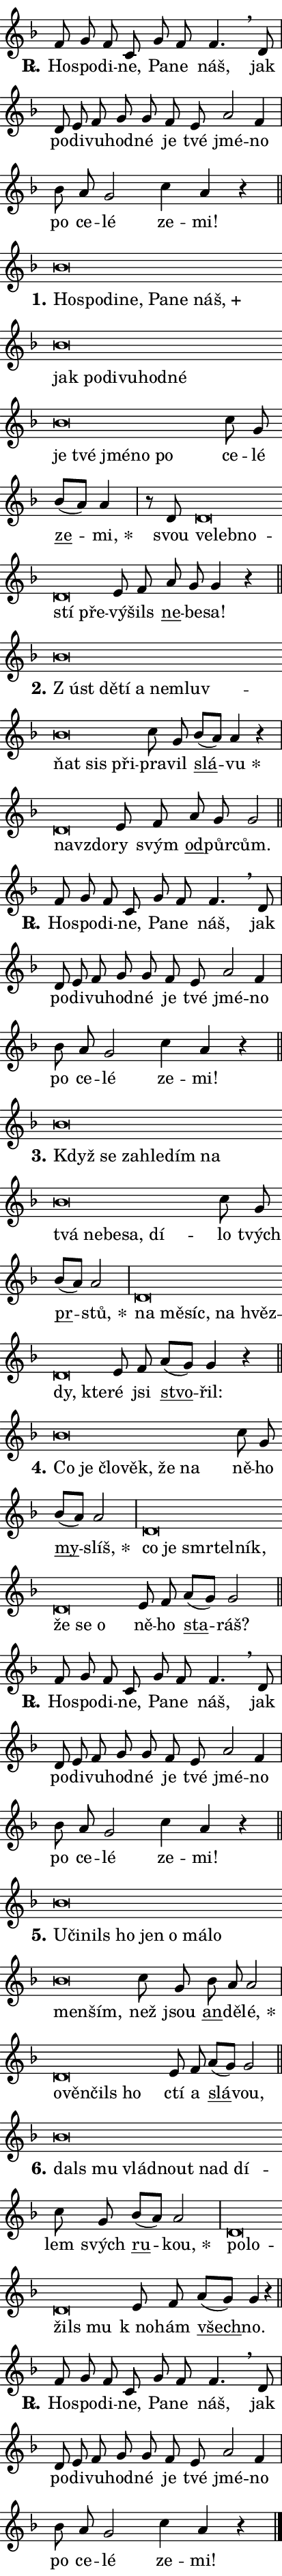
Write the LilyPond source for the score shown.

\version "2.24.0"
\header { tagline = "" }
\paper {
  indent = 0\cm
  top-margin = 0\cm
  right-margin = 0\cm
  bottom-margin = 0\cm
  left-margin = 0\cm
  paper-width = 7\cm
  page-breaking = #ly:one-page-breaking
  system-system-spacing.basic-distance = #11
  score-system-spacing.basic-distance = #11
  ragged-last = ##f
}


%% Author: Thomas Morley
%% https://lists.gnu.org/archive/html/lilypond-user/2020-05/msg00002.html
#(define (line-position grob)
"Returns position of @var[grob} in current system:
   @code{'start}, if at first time-step
   @code{'end}, if at last time-step
   @code{'middle} otherwise
"
  (let* ((col (ly:item-get-column grob))
         (ln (ly:grob-object col 'left-neighbor))
         (rn (ly:grob-object col 'right-neighbor))
         (col-to-check-left (if (ly:grob? ln) ln col))
         (col-to-check-right (if (ly:grob? rn) rn col))
         (break-dir-left
           (and
             (ly:grob-property col-to-check-left 'non-musical #f)
             (ly:item-break-dir col-to-check-left)))
         (break-dir-right
           (and
             (ly:grob-property col-to-check-right 'non-musical #f)
             (ly:item-break-dir col-to-check-right))))
        (cond ((eqv? 1 break-dir-left) 'start)
              ((eqv? -1 break-dir-right) 'end)
              (else 'middle))))

#(define (tranparent-at-line-position vctor)
  (lambda (grob)
  "Relying on @code{line-position} select the relevant enry from @var{vctor}.
Used to determine transparency,"
    (case (line-position grob)
      ((end) (not (vector-ref vctor 0)))
      ((middle) (not (vector-ref vctor 1)))
      ((start) (not (vector-ref vctor 2))))))

noteHeadBreakVisibility =
#(define-music-function (break-visibility)(vector?)
"Makes @code{NoteHead}s transparent relying on @var{break-visibility}"
#{
  \override NoteHead.transparent =
    #(tranparent-at-line-position break-visibility)
#})

#(define delete-ledgers-for-transparent-note-heads
  (lambda (grob)
    "Reads whether a @code{NoteHead} is transparent.
If so this @code{NoteHead} is removed from @code{'note-heads} from
@var{grob}, which is supposed to be @code{LedgerLineSpanner}.
As a result ledgers are not printed for this @code{NoteHead}"
    (let* ((nhds-array (ly:grob-object grob 'note-heads))
           (nhds-list
             (if (ly:grob-array? nhds-array)
                 (ly:grob-array->list nhds-array)
                 '()))
           ;; Relies on the transparent-property being done before
           ;; Staff.LedgerLineSpanner.after-line-breaking is executed.
           ;; This is fragile ...
           (to-keep
             (remove
               (lambda (nhd)
                 (ly:grob-property nhd 'transparent #f))
               nhds-list)))
      ;; TODO find a better method to iterate over grob-arrays, similiar
      ;; to filter/remove etc for lists
      ;; For now rebuilt from scratch
      (set! (ly:grob-object grob 'note-heads)  '())
      (for-each
        (lambda (nhd)
          (ly:pointer-group-interface::add-grob grob 'note-heads nhd))
        to-keep))))

hideNotes = {
  \noteHeadBreakVisibility #begin-of-line-visible
}
unHideNotes = {
  \noteHeadBreakVisibility #all-visible
}

% work-around for resetting accidentals
% https://lilypond.org/doc/v2.23/Documentation/notation/displaying-rhythms#unmetered-music
cadenzaMeasure = {
  \cadenzaOff
  \partial 1024 s1024
  \cadenzaOn
}

#(define-markup-command (accent layout props text) (markup?)
  "Underline accented syllable"
  (interpret-markup layout props
    #{\markup \override #'(offset . 4.3) \underline { #text }#}))

responsum = \markup \concat {
  "R" \hspace #-1.05 \path #0.1 #'((moveto 0 0.07) (lineto 0.9 0.8)) \hspace #0.05 "."
}

\layout {
    \context {
        \Staff
        \remove "Time_signature_engraver"
        \override LedgerLineSpanner.after-line-breaking = #delete-ledgers-for-transparent-note-heads
    }
    \context {
        \Voice {
            \override NoteHead.output-attributes = #'((class . "notehead"))
            \override Hairpin.height = #0.55
        }
    }
    \context {
        \Lyrics {
            \override StanzaNumber.output-attributes = #'((class . "stanzanumber"))
            \override LyricSpace.minimum-distance = #0.9
            \override LyricText.font-name = #"TeX Gyre Schola"
            \override LyricText.font-size = 1
            \override StanzaNumber.font-name = #"TeX Gyre Schola Bold"
            \override StanzaNumber.font-size = 1
        }
    }
}

% magnetic-lyrics.ily
%
%   written by
%     Jean Abou Samra <jean@abou-samra.fr>
%     Werner Lemberg <wl@gnu.org>
%
%   adapted by
%     Jiri Hon <jiri.hon@gmail.com>
%
% Version 2022-Apr-15

% https://www.mail-archive.com/lilypond-user@gnu.org/msg149350.html

#(define (Left_hyphen_pointer_engraver context)
   "Collect syllable-hyphen-syllable occurrences in lyrics and store
them in properties.  This engraver only looks to the left.  For
example, if the lyrics input is @code{foo -- bar}, it does the
following.

@itemize @bullet
@item
Set the @code{text} property of the @code{LyricHyphen} grob between
@q{foo} and @q{bar} to @code{foo}.

@item
Set the @code{left-hyphen} property of the @code{LyricText} grob with
text @q{foo} to the @code{LyricHyphen} grob between @q{foo} and
@q{bar}.
@end itemize

Use this auxiliary engraver in combination with the
@code{lyric-@/text::@/apply-@/magnetic-@/offset!} hook."
   (let ((hyphen #f)
         (text #f))
     (make-engraver
      (acknowledgers
       ((lyric-syllable-interface engraver grob source-engraver)
        (set! text grob)))
      (end-acknowledgers
       ((lyric-hyphen-interface engraver grob source-engraver)
        ;(when (not (grob::has-interface grob 'lyric-space-interface))
          (set! hyphen grob)));)
      ((stop-translation-timestep engraver)
       (when (and text hyphen)
         (ly:grob-set-object! text 'left-hyphen hyphen))
       (set! text #f)
       (set! hyphen #f)))))

#(define (lyric-text::apply-magnetic-offset! grob)
   "If the space between two syllables is less than the value in
property @code{LyricText@/.details@/.squash-threshold}, move the right
syllable to the left so that it gets concatenated with the left
syllable.

Use this function as a hook for
@code{LyricText@/.after-@/line-@/breaking} if the
@code{Left_@/hyphen_@/pointer_@/engraver} is active."
   (let ((hyphen (ly:grob-object grob 'left-hyphen #f)))
     (when hyphen
       (let ((left-text (ly:spanner-bound hyphen LEFT)))
         (when (grob::has-interface left-text 'lyric-syllable-interface)
           (let* ((common (ly:grob-common-refpoint grob left-text X))
                  (this-x-ext (ly:grob-extent grob common X))
                  (left-x-ext
                   (begin
                     ;; Trigger magnetism for left-text.
                     (ly:grob-property left-text 'after-line-breaking)
                     (ly:grob-extent left-text common X)))
                  ;; `delta` is the gap width between two syllables.
                  (delta (- (interval-start this-x-ext)
                            (interval-end left-x-ext)))
                  (details (ly:grob-property grob 'details))
                  (threshold (assoc-get 'squash-threshold details 0.2)))
             (when (< delta threshold)
               (let* (;; We have to manipulate the input text so that
                      ;; ligatures crossing syllable boundaries are not
                      ;; disabled.  For languages based on the Latin
                      ;; script this is essentially a beautification.
                      ;; However, for non-Western scripts it can be a
                      ;; necessity.
                      (lt (ly:grob-property left-text 'text))
                      (rt (ly:grob-property grob 'text))
                      (is-space (grob::has-interface hyphen 'lyric-space-interface))
                      (space (if is-space " " ""))
                      (space-markup (grob-interpret-markup grob " "))
                      (space-size (interval-length (ly:stencil-extent space-markup X)))
                      (extra-delta (if is-space space-size 0))
                      ;; Append new syllable.
                      (ltrt-space (if (and (string? lt) (string? rt))
                                (string-append lt space rt)
                                (make-concat-markup (list lt space rt))))
                      ;; Right-align `ltrt` to the right side.
                      (ltrt-space-markup (grob-interpret-markup
                               grob
                               (make-translate-markup
                                (cons (interval-length this-x-ext) 0)
                                (make-right-align-markup ltrt-space)))))
                 (begin
                   ;; Don't print `left-text`.
                   (ly:grob-set-property! left-text 'stencil #f)
                   ;; Set text and stencil (which holds all collected
                   ;; syllables so far) and shift it to the left.
                   (ly:grob-set-property! grob 'text ltrt-space)
                   (ly:grob-set-property! grob 'stencil ltrt-space-markup)
                   (ly:grob-translate-axis! grob (- (- delta extra-delta)) X))))))))))


#(define (lyric-hyphen::displace-bounds-first grob)
   ;; Make very sure this callback isn't triggered too early.
   (let ((left (ly:spanner-bound grob LEFT))
         (right (ly:spanner-bound grob RIGHT)))
     (ly:grob-property left 'after-line-breaking)
     (ly:grob-property right 'after-line-breaking)
     (ly:lyric-hyphen::print grob)))

squashThreshold = #0.4

\layout {
  \context {
    \Lyrics
    \consists #Left_hyphen_pointer_engraver
    \override LyricText.after-line-breaking =
      #lyric-text::apply-magnetic-offset!
    \override LyricHyphen.stencil = #lyric-hyphen::displace-bounds-first
    \override LyricText.details.squash-threshold = \squashThreshold
    \override LyricHyphen.minimum-distance = 0
    \override LyricHyphen.minimum-length = \squashThreshold
  }
}

squash = \override LyricText.details.squash-threshold = 9999
unSquash = \override LyricText.details.squash-threshold = \squashThreshold

left = \override LyricText.self-alignment-X = #LEFT
unLeft = \revert LyricText.self-alignment-X

starOffset = #(lambda (grob) 
                (let ((x_offset (ly:self-alignment-interface::aligned-on-x-parent grob)))
                  (if (= x_offset 0) 0 (+ x_offset 1.2))))

star = #(define-music-function (syllable)(string?)
"Append star separator at the end of a syllable"
#{
  \once \override LyricText.X-offset = #starOffset
  \lyricmode { \markup {
    #syllable
    \override #'((font-name . "TeX Gyre Schola Bold")) \hspace #0.2 \lower #0.65 \larger "*"
  } }
#})

starAccent = #(define-music-function (syllable)(string?)
"Append star separator at the end of a syllable and make accent"
#{
  \once \override LyricText.X-offset = #starOffset
  \lyricmode { \markup {
    \accent #syllable
    \override #'((font-name . "TeX Gyre Schola Bold")) \hspace #0.2 \lower #0.65 \larger "*"
  } }
#})

breath = #(define-music-function (syllable)(string?)
"Append breathing indicator at the end of a syllable"
#{
  \lyricmode { \markup { #syllable "+" } }
#})

optionalBreath = #(define-music-function (syllable)(string?)
"Append optional breathing indicator at the end of a syllable"
#{
  \lyricmode { \markup { #syllable "(+)" } }
#})


\score {
    <<
        \new Voice = "melody" { \cadenzaOn \key f \major \relative { f'8 g f c g' f f4. \breathe d8 \cadenzaMeasure \bar "|" d e f g g \bar "" f e \bar "" a2 f4 \cadenzaMeasure \bar "|" bes8 a g2 \bar "" c4 a r \cadenzaMeasure \bar "||" \break } }
        \new Lyrics \lyricsto "melody" { \lyricmode { \set stanza = \responsum
Ho -- spo -- di -- ne, Pa -- ne náš, jak po -- di -- vu -- hod -- né je tvé jmé -- no po ce -- lé ze -- mi! } }
    >>
    \layout {}
}

\score {
    <<
        \new Voice = "melody" { \cadenzaOn \key f \major \relative { bes'\breve*1/16 \hideNotes \breve*1/16 \bar "" \breve*1/16 \bar "" \breve*1/16 \bar "" \breve*1/16 \bar "" \breve*1/16 \bar "" \breve*1/16 \bar "" \breve*1/16 \bar "" \breve*1/16 \bar "" \breve*1/16 \bar "" \breve*1/16 \bar "" \breve*1/16 \bar "" \breve*1/16 \bar "" \breve*1/16 \bar "" \breve*1/16 \bar "" \breve*1/16 \bar "" \breve*1/16 \breve*1/16 \bar "" \unHideNotes c8 g \bar "" bes[( a)] a4 \cadenzaMeasure \bar "|" r8 d,8 d\breve*1/16 \hideNotes \breve*1/16 \bar "" \breve*1/16 \bar "" \breve*1/16 \breve*1/16 \bar "" \unHideNotes e8 f \bar "" a g g4 r \cadenzaMeasure \bar "||" \break } }
        \new Lyrics \lyricsto "melody" { \lyricmode { \set stanza = "1."
\left Ho -- \squash spo -- di -- ne, Pa -- ne \breath "náš," jak po -- di -- vu -- hod -- né je tvé jmé -- no po \unLeft \unSquash ce -- lé \markup \accent ze -- \star mi, svou \left ve -- \squash leb -- no -- stí pře -- \unLeft \unSquash vý -- šils \markup \accent ne -- be -- sa! } }
    >>
    \layout {}
}

\score {
    <<
        \new Voice = "melody" { \cadenzaOn \key f \major \relative { bes'\breve*1/16 \hideNotes \breve*1/16 \bar "" \breve*1/16 \bar "" \breve*1/16 \bar "" \breve*1/16 \bar "" \breve*1/16 \bar "" \breve*1/16 \bar "" \breve*1/16 \breve*1/16 \bar "" \unHideNotes c8 g \bar "" bes[( a)] a4 r \cadenzaMeasure \bar "|" d,\breve*1/16 \hideNotes \breve*1/16 \bar "" \unHideNotes e8 f \bar "" a g g2 \cadenzaMeasure \bar "||" \break } }
        \new Lyrics \lyricsto "melody" { \lyricmode { \set stanza = "2."
\left "Z úst" \squash dě -- tí a ne -- mluv -- ňat sis při -- \unLeft \unSquash pra -- vil \markup \accent slá -- \star vu \left na -- \squash vzdo -- \unLeft \unSquash ry svým \markup \accent od -- půr -- cům. } }
    >>
    \layout {}
}

\score {
    <<
        \new Voice = "melody" { \cadenzaOn \key f \major \relative { f'8 g f c g' f f4. \breathe d8 \cadenzaMeasure \bar "|" d e f g g \bar "" f e \bar "" a2 f4 \cadenzaMeasure \bar "|" bes8 a g2 \bar "" c4 a r \cadenzaMeasure \bar "||" \break } }
        \new Lyrics \lyricsto "melody" { \lyricmode { \set stanza = \responsum
Ho -- spo -- di -- ne, Pa -- ne náš, jak po -- di -- vu -- hod -- né je tvé jmé -- no po ce -- lé ze -- mi! } }
    >>
    \layout {}
}

\score {
    <<
        \new Voice = "melody" { \cadenzaOn \key f \major \relative { bes'\breve*1/16 \hideNotes \breve*1/16 \bar "" \breve*1/16 \bar "" \breve*1/16 \bar "" \breve*1/16 \bar "" \breve*1/16 \bar "" \breve*1/16 \bar "" \breve*1/16 \bar "" \breve*1/16 \bar "" \breve*1/16 \breve*1/16 \bar "" \unHideNotes c8 g \bar "" bes[( a)] a2 \cadenzaMeasure \bar "|" d,\breve*1/16 \hideNotes \breve*1/16 \bar "" \breve*1/16 \bar "" \breve*1/16 \bar "" \breve*1/16 \bar "" \breve*1/16 \breve*1/16 \bar "" \unHideNotes e8 f \bar "" a[( g)] g4 r \cadenzaMeasure \bar "||" \break } }
        \new Lyrics \lyricsto "melody" { \lyricmode { \set stanza = "3."
\left Když \squash se za -- hle -- dím na tvá ne -- be -- sa, dí -- \unLeft \unSquash lo tvých \markup \accent pr -- \star stů, \left na \squash mě -- síc, na hvěz -- dy, kte -- \unLeft \unSquash ré jsi \markup \accent stvo -- řil: } }
    >>
    \layout {}
}

\score {
    <<
        \new Voice = "melody" { \cadenzaOn \key f \major \relative { bes'\breve*1/16 \hideNotes \breve*1/16 \bar "" \breve*1/16 \bar "" \breve*1/16 \bar "" \breve*1/16 \breve*1/16 \bar "" \unHideNotes c8 g \bar "" bes[( a)] a2 \cadenzaMeasure \bar "|" d,\breve*1/16 \hideNotes \breve*1/16 \bar "" \breve*1/16 \bar "" \breve*1/16 \bar "" \breve*1/16 \bar "" \breve*1/16 \bar "" \breve*1/16 \breve*1/16 \bar "" \unHideNotes e8 f \bar "" a[( g)] g2 \cadenzaMeasure \bar "||" \break } }
        \new Lyrics \lyricsto "melody" { \lyricmode { \set stanza = "4."
\left Co \squash je člo -- věk, že na \unLeft \unSquash ně -- ho \markup \accent my -- \star slíš, \left co \squash je smr -- tel -- ník, že se o \unLeft \unSquash ně -- ho \markup \accent sta -- ráš? } }
    >>
    \layout {}
}

\score {
    <<
        \new Voice = "melody" { \cadenzaOn \key f \major \relative { f'8 g f c g' f f4. \breathe d8 \cadenzaMeasure \bar "|" d e f g g \bar "" f e \bar "" a2 f4 \cadenzaMeasure \bar "|" bes8 a g2 \bar "" c4 a r \cadenzaMeasure \bar "||" \break } }
        \new Lyrics \lyricsto "melody" { \lyricmode { \set stanza = \responsum
Ho -- spo -- di -- ne, Pa -- ne náš, jak po -- di -- vu -- hod -- né je tvé jmé -- no po ce -- lé ze -- mi! } }
    >>
    \layout {}
}

\score {
    <<
        \new Voice = "melody" { \cadenzaOn \key f \major \relative { bes'\breve*1/16 \hideNotes \breve*1/16 \bar "" \breve*1/16 \bar "" \breve*1/16 \bar "" \breve*1/16 \bar "" \breve*1/16 \bar "" \breve*1/16 \bar "" \breve*1/16 \bar "" \breve*1/16 \breve*1/16 \bar "" \unHideNotes c8 g \bar "" bes a a2 \cadenzaMeasure \bar "|" d,\breve*1/16 \hideNotes \breve*1/16 \bar "" \breve*1/16 \breve*1/16 \bar "" \unHideNotes e8 f \bar "" a[( g)] g2 \cadenzaMeasure \bar "||" \break } }
        \new Lyrics \lyricsto "melody" { \lyricmode { \set stanza = "5."
\left U -- \squash či -- nils ho jen o má -- lo men -- ším, \unLeft \unSquash než jsou \markup \accent an -- dě -- \star lé, \left o -- \squash věn -- čils ho \unLeft \unSquash ctí a \markup \accent slá -- vou, } }
    >>
    \layout {}
}

\score {
    <<
        \new Voice = "melody" { \cadenzaOn \key f \major \relative { bes'\breve*1/16 \hideNotes \breve*1/16 \bar "" \breve*1/16 \bar "" \breve*1/16 \bar "" \breve*1/16 \breve*1/16 \bar "" \unHideNotes c8 g \bar "" bes[( a)] a2 \cadenzaMeasure \bar "|" d,\breve*1/16 \hideNotes \breve*1/16 \bar "" \breve*1/16 \breve*1/16 \bar "" \unHideNotes e8 f \bar "" a[( g)] g4 r \cadenzaMeasure \bar "||" \break } }
        \new Lyrics \lyricsto "melody" { \lyricmode { \set stanza = "6."
\left dals \squash mu vlád -- nout nad dí -- \unLeft \unSquash lem svých \markup \accent ru -- \star kou, \left po -- \squash lo -- žils mu \unLeft \unSquash "k no" -- hám \markup \accent všech -- no. } }
    >>
    \layout {}
}

\score {
    <<
        \new Voice = "melody" { \cadenzaOn \key f \major \relative { f'8 g f c g' f f4. \breathe d8 \cadenzaMeasure \bar "|" d e f g g \bar "" f e \bar "" a2 f4 \cadenzaMeasure \bar "|" bes8 a g2 \bar "" c4 a r \cadenzaMeasure \bar "||" \break } \bar "|." }
        \new Lyrics \lyricsto "melody" { \lyricmode { \set stanza = \responsum
Ho -- spo -- di -- ne, Pa -- ne náš, jak po -- di -- vu -- hod -- né je tvé jmé -- no po ce -- lé ze -- mi! } }
    >>
    \layout {}
}
